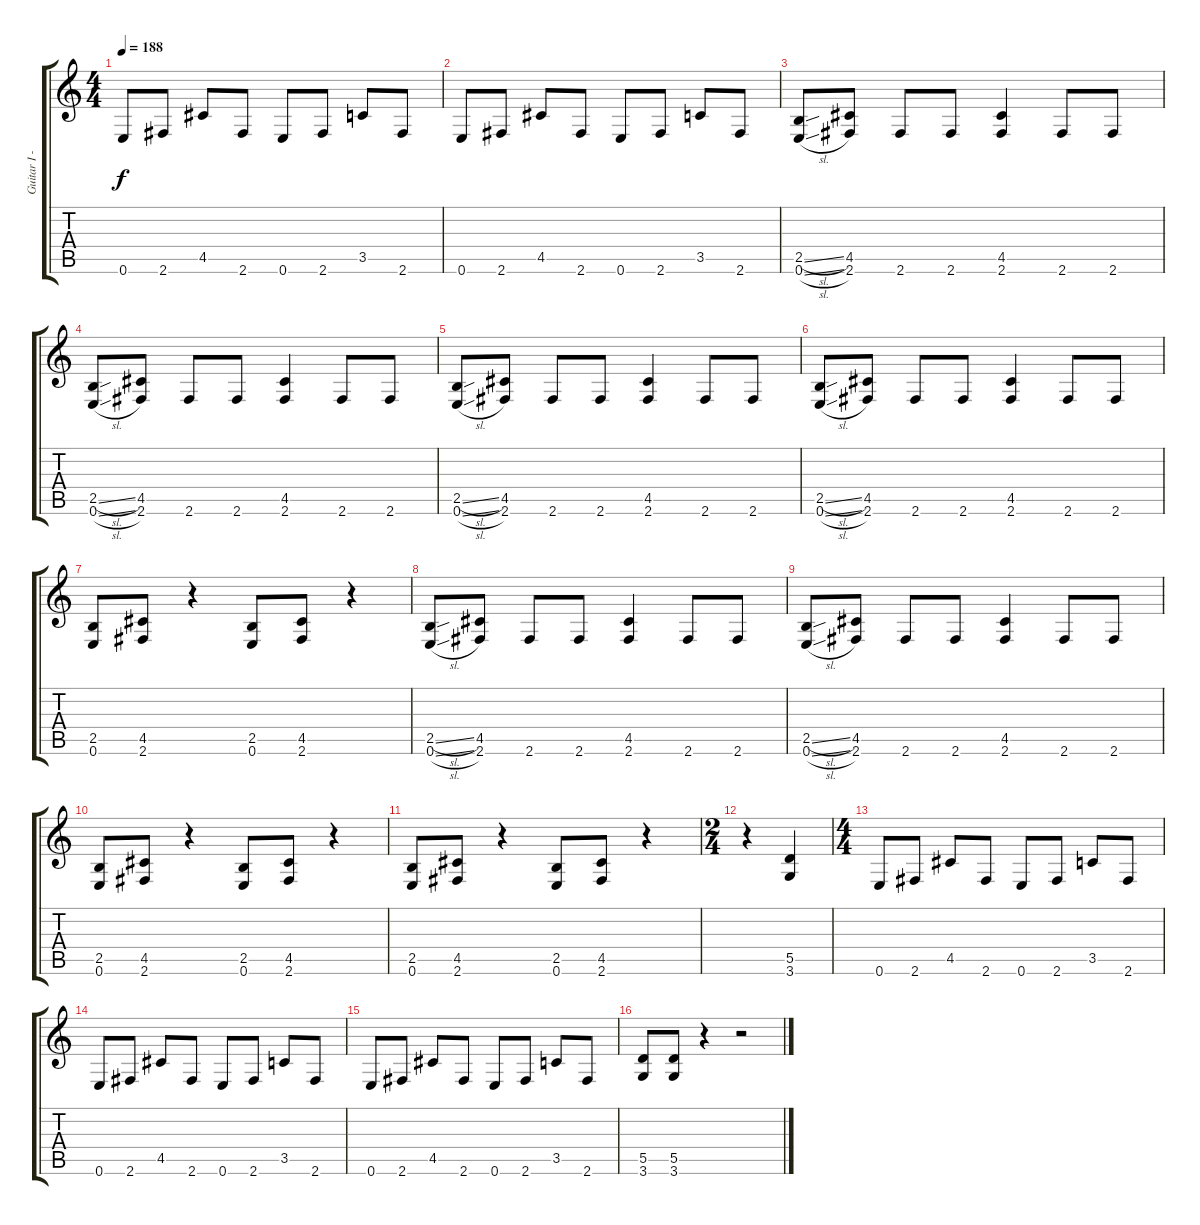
\track ("Guitar I - Rythm Guitar" "Guitar I -") {instrument distortionguitar}
\staff {score tabs}
\tuning (E4 B3 G3 D3 A2 E2) {hide}
\ts (4 4)
\tempo 188
\clef g2
\ks c
0.6.8{dy f} 2.6.8 4.5.8 2.6.8 0.6.8 2.6.8 3.5.8 2.6.8 |
0.6.8 2.6.8 4.5.8 2.6.8 0.6.8 2.6.8 3.5.8 2.6.8 |
(2.5{sl} 0.6{sl}).8 (4.5 2.6).8 2.6.8 2.6.8 (4.5 2.6).4 2.6.8 2.6.8 |
(2.5{sl} 0.6{sl}).8 (4.5 2.6).8 2.6.8 2.6.8 (4.5 2.6).4 2.6.8 2.6.8 |
(2.5{sl} 0.6{sl}).8 (4.5 2.6).8 2.6.8 2.6.8 (4.5 2.6).4 2.6.8 2.6.8 |
(2.5{sl} 0.6{sl}).8 (4.5 2.6).8 2.6.8 2.6.8 (4.5 2.6).4 2.6.8 2.6.8 |
(2.5 0.6).8 (4.5 2.6).8 r.4 (2.5 0.6).8 (4.5 2.6).8 r.4 |
(2.5{sl} 0.6{sl}).8 (4.5 2.6).8 2.6.8 2.6.8 (4.5 2.6).4 2.6.8 2.6.8 |
(2.5{sl} 0.6{sl}).8 (4.5 2.6).8 2.6.8 2.6.8 (4.5 2.6).4 2.6.8 2.6.8 |
(2.5 0.6).8 (4.5 2.6).8 r.4 (2.5 0.6).8 (4.5 2.6).8 r.4 |
(2.5 0.6).8 (4.5 2.6).8 r.4 (2.5 0.6).8 (4.5 2.6).8 r.4 |
\ts (2 4)
r.4 (5.5 3.6).4 |
\ts (4 4)
0.6.8 2.6.8 4.5.8 2.6.8 0.6.8 2.6.8 3.5.8 2.6.8 |
0.6.8 2.6.8 4.5.8 2.6.8 0.6.8 2.6.8 3.5.8 2.6.8 |
0.6.8 2.6.8 4.5.8 2.6.8 0.6.8 2.6.8 3.5.8 2.6.8 |
(5.5 3.6).8 (5.5 3.6).8 r.4 r.2
